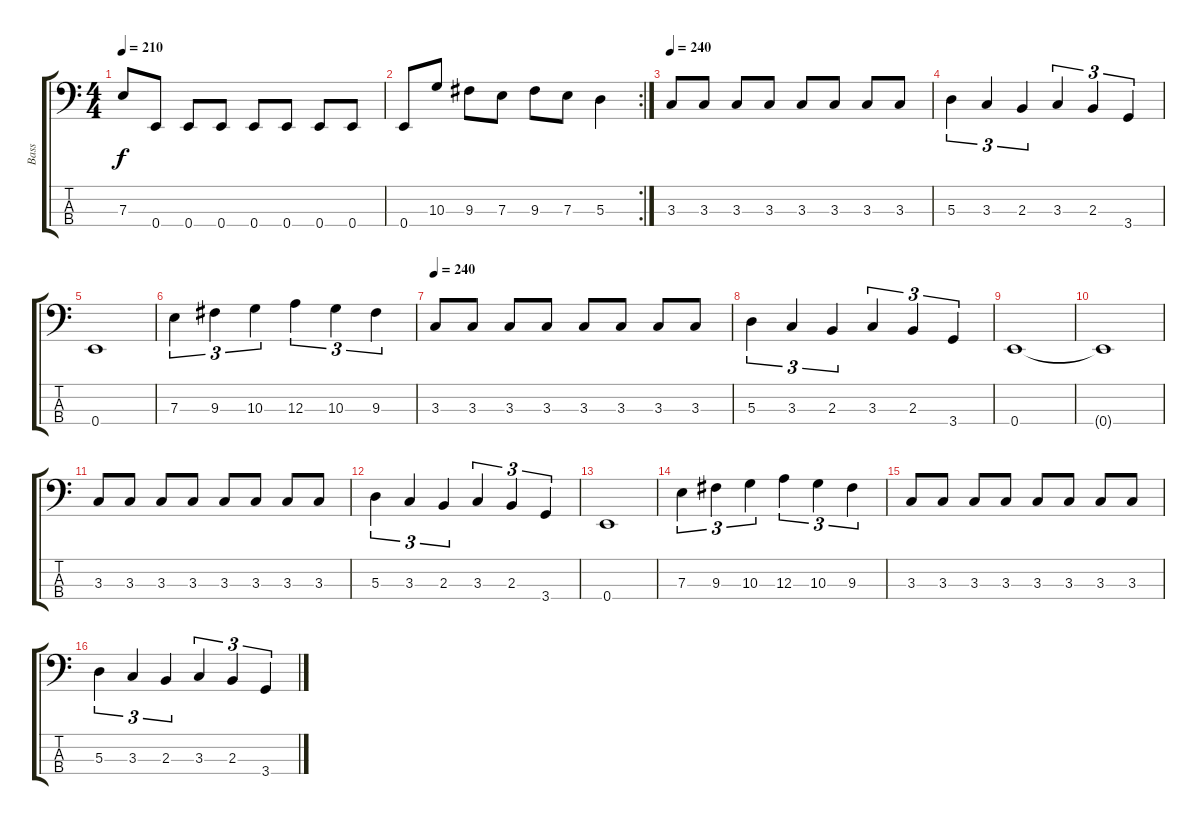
\track ("Bass" "Bass") {instrument electricbassfinger}
\staff {score tabs}
\tuning (G2 D2 A1 E1) {hide}
\ts (4 4)
\tempo 210
\clef f4
\ks c
7.3.8{dy f} 0.4.8 0.4.8 0.4.8 0.4.8 0.4.8 0.4.8 0.4.8 |
\rc 2
0.4.8 10.3.8 9.3.8 7.3.8 9.3.8 7.3.8 5.3.4 |
\tempo 240
3.3.8 3.3.8 3.3.8 3.3.8 3.3.8 3.3.8 3.3.8 3.3.8 |
5.3.4{tu (3 2)} 3.3.4{tu (3 2)} 2.3.4{tu (3 2)} 3.3.4{tu (3 2)} 2.3.4{tu (3 2)} 3.4.4{tu (3 2)} |
0.4.1 |
7.3.4{tu (3 2)} 9.3.4{tu (3 2)} 10.3.4{tu (3 2)} 12.3.4{tu (3 2)} 10.3.4{tu (3 2)} 9.3.4{tu (3 2)} |
\tempo 240
3.3.8 3.3.8 3.3.8 3.3.8 3.3.8 3.3.8 3.3.8 3.3.8 |
5.3.4{tu (3 2)} 3.3.4{tu (3 2)} 2.3.4{tu (3 2)} 3.3.4{tu (3 2)} 2.3.4{tu (3 2)} 3.4.4{tu (3 2)} |
0.4.1 |
0.4{t}.1 |
3.3.8 3.3.8 3.3.8 3.3.8 3.3.8 3.3.8 3.3.8 3.3.8 |
5.3.4{tu (3 2)} 3.3.4{tu (3 2)} 2.3.4{tu (3 2)} 3.3.4{tu (3 2)} 2.3.4{tu (3 2)} 3.4.4{tu (3 2)} |
0.4.1 |
7.3.4{tu (3 2)} 9.3.4{tu (3 2)} 10.3.4{tu (3 2)} 12.3.4{tu (3 2)} 10.3.4{tu (3 2)} 9.3.4{tu (3 2)} |
3.3.8 3.3.8 3.3.8 3.3.8 3.3.8 3.3.8 3.3.8 3.3.8 |
5.3.4{tu (3 2)} 3.3.4{tu (3 2)} 2.3.4{tu (3 2)} 3.3.4{tu (3 2)} 2.3.4{tu (3 2)} 3.4.4{tu (3 2)}
